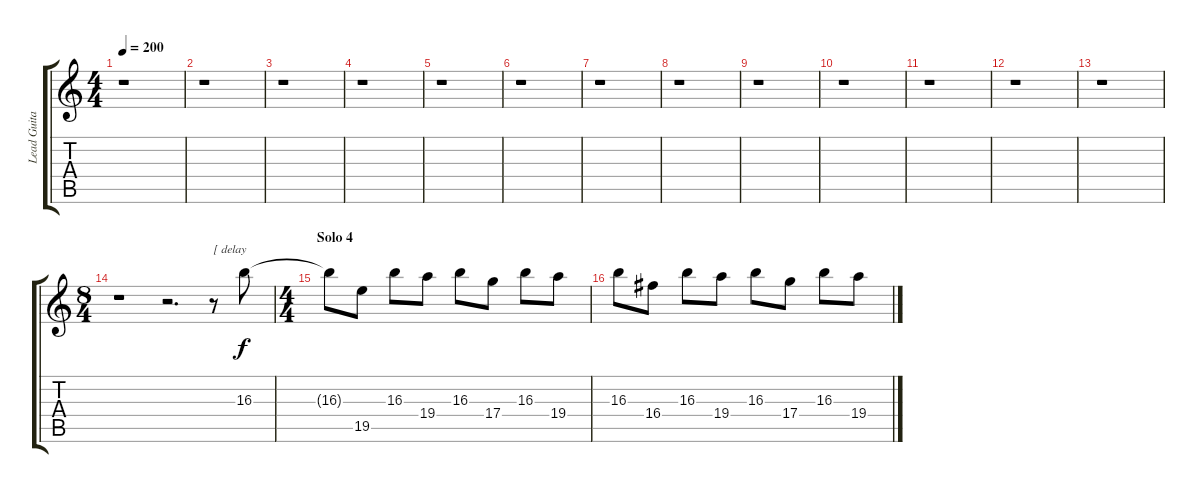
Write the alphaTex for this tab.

\track ("Lead Guitar 2" "Lead Guita") {instrument distortionguitar}
\staff {score tabs}
\tuning (E4 B3 G3 D3 A2 E2) {hide}
\ts (4 4)
\tempo 200
\clef g2
\ks c
r.1{dy f} |
r.1 |
r.1 |
r.1 |
r.1 |
r.1 |
r.1 |
r.1 |
r.1 |
r.1 |
r.1 |
r.1 |
r.1 |
\ts (8 4)
r.1 r.2{d} r.8{txt "[ delay" volume 10 instrument overdrivenguitar} 16.3.8 |
\ts (4 4)
\section ("" "Solo 4")
16.3{t}.8 19.5.8 16.3.8 19.4.8 16.3.8 17.4.8 16.3.8 19.4.8 |
16.3.8 16.4.8 16.3.8 19.4.8 16.3.8 17.4.8 16.3.8 19.4.8
